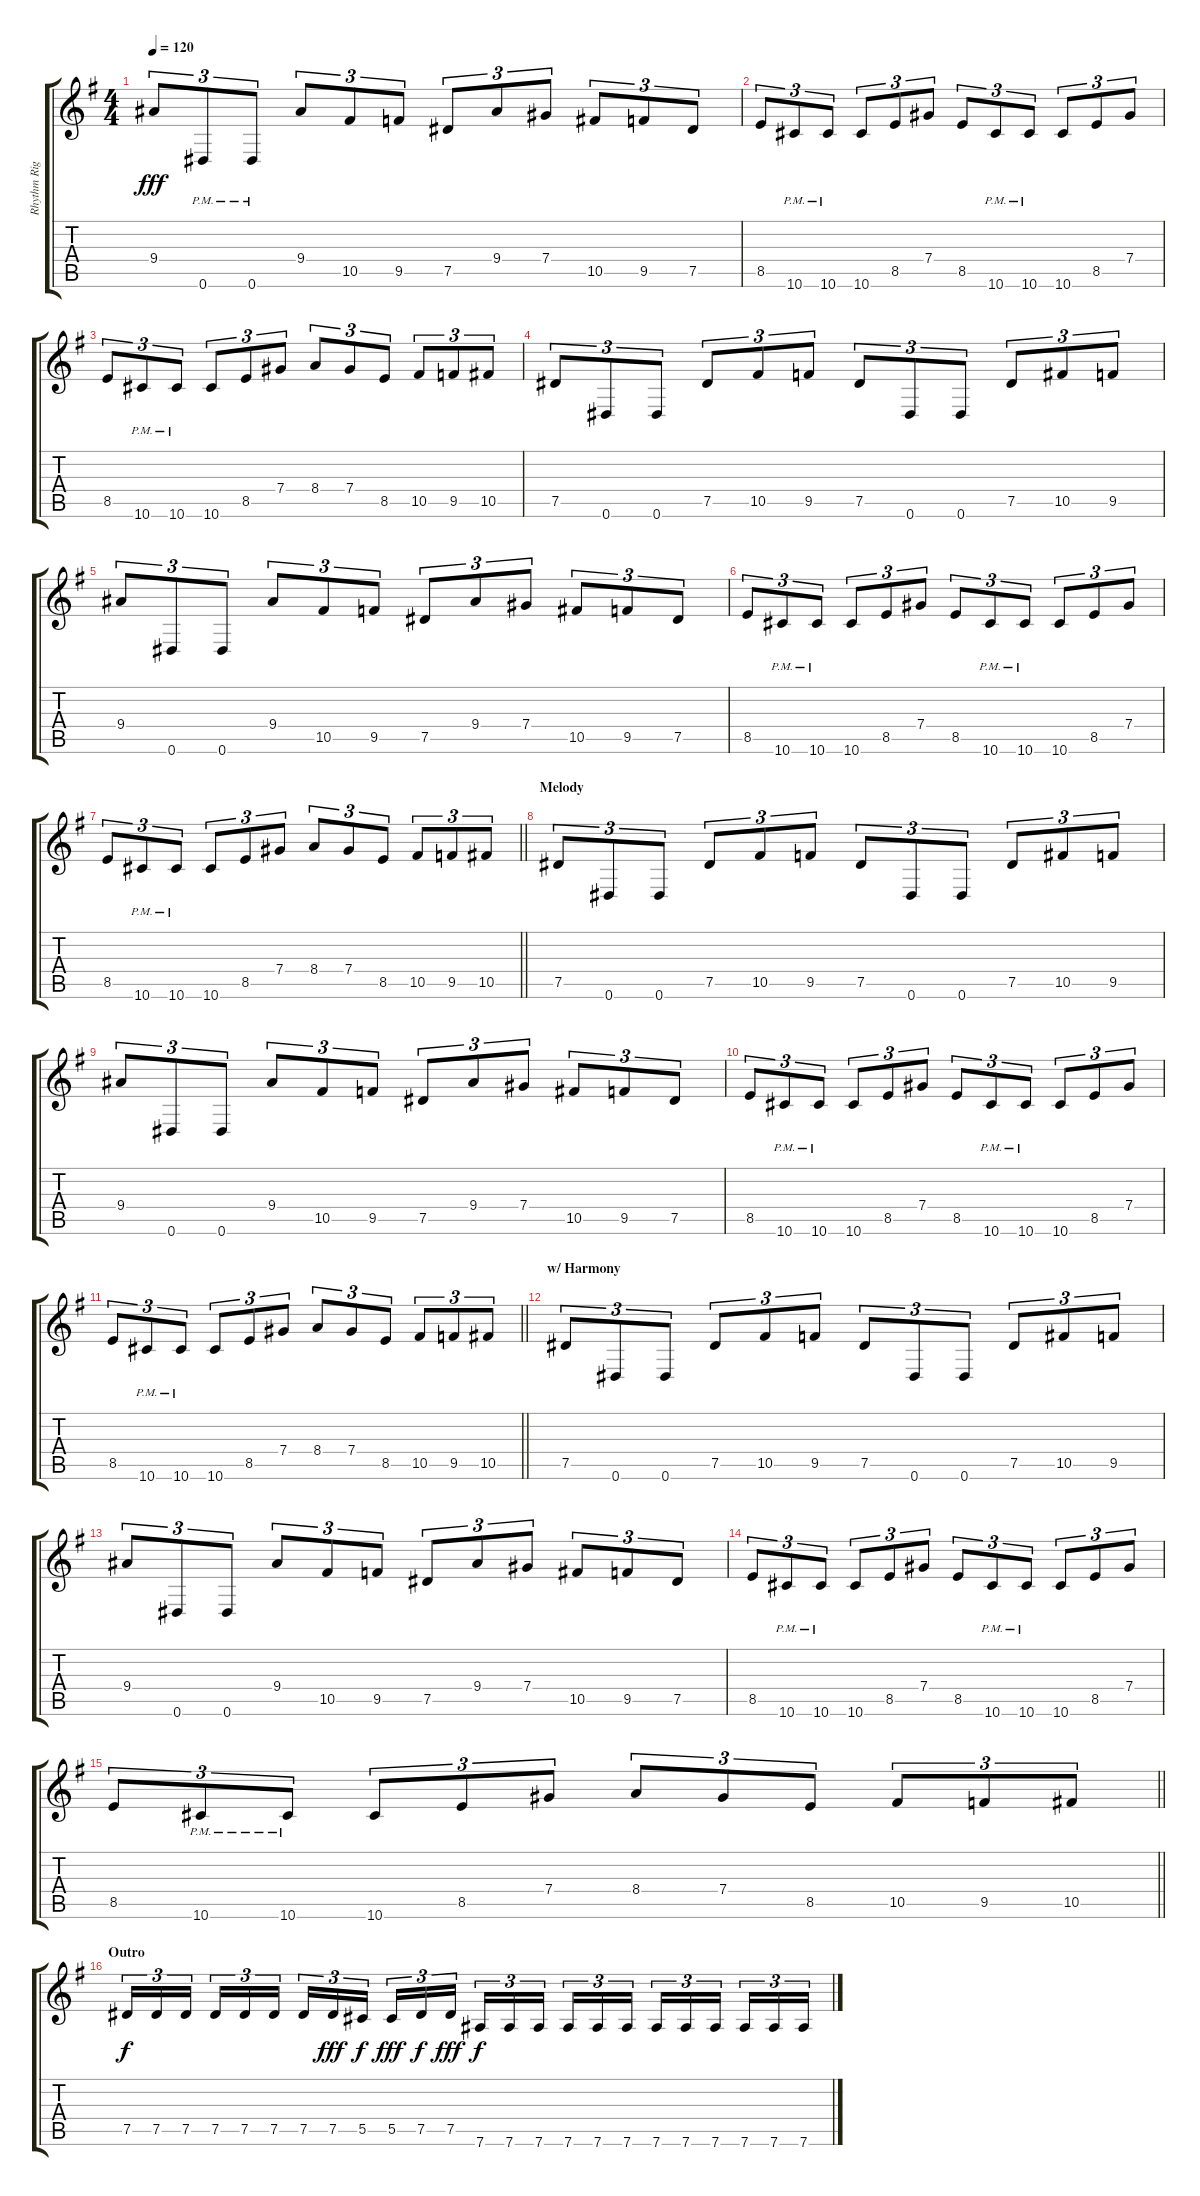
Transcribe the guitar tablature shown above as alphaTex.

\track ("Rhythm Right" "Rhythm Rig") {instrument distortionguitar}
\staff {score tabs}
\tuning (Eb4 Bb3 Gb3 Db3 Ab2 Eb2) {hide}
\ts (4 4)
\tempo 120
\clef g2
\ks g
9.4.8{tu (3 2) dy fff} 0.6{pm}.8{tu (3 2)} 0.6{pm}.8{tu (3 2)} 9.4.8{tu (3 2)} 10.5.8{tu (3 2)} 9.5.8{tu (3 2)} 7.5.8{tu (3 2)} 9.4.8{tu (3 2)} 7.4.8{tu (3 2)} 10.5.8{tu (3 2)} 9.5.8{tu (3 2)} 7.5.8{tu (3 2)} |
8.5.8{tu (3 2)} 10.6{pm}.8{tu (3 2)} 10.6{pm}.8{tu (3 2)} 10.6.8{tu (3 2)} 8.5.8{tu (3 2)} 7.4.8{tu (3 2)} 8.5.8{tu (3 2)} 10.6{pm}.8{tu (3 2)} 10.6{pm}.8{tu (3 2)} 10.6.8{tu (3 2)} 8.5.8{tu (3 2)} 7.4.8{tu (3 2)} |
8.5.8{tu (3 2)} 10.6{pm}.8{tu (3 2)} 10.6{pm}.8{tu (3 2)} 10.6.8{tu (3 2)} 8.5.8{tu (3 2)} 7.4.8{tu (3 2)} 8.4.8{tu (3 2)} 7.4.8{tu (3 2)} 8.5.8{tu (3 2)} 10.5.8{tu (3 2)} 9.5.8{tu (3 2)} 10.5.8{tu (3 2)} |
7.5.8{tu (3 2)} 0.6.8{tu (3 2)} 0.6.8{tu (3 2)} 7.5.8{tu (3 2)} 10.5.8{tu (3 2)} 9.5.8{tu (3 2)} 7.5.8{tu (3 2)} 0.6.8{tu (3 2)} 0.6.8{tu (3 2)} 7.5.8{tu (3 2)} 10.5.8{tu (3 2)} 9.5.8{tu (3 2)} |
9.4.8{tu (3 2)} 0.6.8{tu (3 2)} 0.6.8{tu (3 2)} 9.4.8{tu (3 2)} 10.5.8{tu (3 2)} 9.5.8{tu (3 2)} 7.5.8{tu (3 2)} 9.4.8{tu (3 2)} 7.4.8{tu (3 2)} 10.5.8{tu (3 2)} 9.5.8{tu (3 2)} 7.5.8{tu (3 2)} |
8.5.8{tu (3 2)} 10.6{pm}.8{tu (3 2)} 10.6{pm}.8{tu (3 2)} 10.6.8{tu (3 2)} 8.5.8{tu (3 2)} 7.4.8{tu (3 2)} 8.5.8{tu (3 2)} 10.6{pm}.8{tu (3 2)} 10.6{pm}.8{tu (3 2)} 10.6.8{tu (3 2)} 8.5.8{tu (3 2)} 7.4.8{tu (3 2)} |
\barLineRight lightlight
8.5.8{tu (3 2)} 10.6{pm}.8{tu (3 2)} 10.6{pm}.8{tu (3 2)} 10.6.8{tu (3 2)} 8.5.8{tu (3 2)} 7.4.8{tu (3 2)} 8.4.8{tu (3 2)} 7.4.8{tu (3 2)} 8.5.8{tu (3 2)} 10.5.8{tu (3 2)} 9.5.8{tu (3 2)} 10.5.8{tu (3 2)} |
\section ("" "Melody")
7.5.8{tu (3 2)} 0.6.8{tu (3 2)} 0.6.8{tu (3 2)} 7.5.8{tu (3 2)} 10.5.8{tu (3 2)} 9.5.8{tu (3 2)} 7.5.8{tu (3 2)} 0.6.8{tu (3 2)} 0.6.8{tu (3 2)} 7.5.8{tu (3 2)} 10.5.8{tu (3 2)} 9.5.8{tu (3 2)} |
9.4.8{tu (3 2)} 0.6.8{tu (3 2)} 0.6.8{tu (3 2)} 9.4.8{tu (3 2)} 10.5.8{tu (3 2)} 9.5.8{tu (3 2)} 7.5.8{tu (3 2)} 9.4.8{tu (3 2)} 7.4.8{tu (3 2)} 10.5.8{tu (3 2)} 9.5.8{tu (3 2)} 7.5.8{tu (3 2)} |
8.5.8{tu (3 2)} 10.6{pm}.8{tu (3 2)} 10.6{pm}.8{tu (3 2)} 10.6.8{tu (3 2)} 8.5.8{tu (3 2)} 7.4.8{tu (3 2)} 8.5.8{tu (3 2)} 10.6{pm}.8{tu (3 2)} 10.6{pm}.8{tu (3 2)} 10.6.8{tu (3 2)} 8.5.8{tu (3 2)} 7.4.8{tu (3 2)} |
\barLineRight lightlight
8.5.8{tu (3 2)} 10.6{pm}.8{tu (3 2)} 10.6{pm}.8{tu (3 2)} 10.6.8{tu (3 2)} 8.5.8{tu (3 2)} 7.4.8{tu (3 2)} 8.4.8{tu (3 2)} 7.4.8{tu (3 2)} 8.5.8{tu (3 2)} 10.5.8{tu (3 2)} 9.5.8{tu (3 2)} 10.5.8{tu (3 2)} |
\section ("" "w/ Harmony")
7.5.8{tu (3 2)} 0.6.8{tu (3 2)} 0.6.8{tu (3 2)} 7.5.8{tu (3 2)} 10.5.8{tu (3 2)} 9.5.8{tu (3 2)} 7.5.8{tu (3 2)} 0.6.8{tu (3 2)} 0.6.8{tu (3 2)} 7.5.8{tu (3 2)} 10.5.8{tu (3 2)} 9.5.8{tu (3 2)} |
9.4.8{tu (3 2)} 0.6.8{tu (3 2)} 0.6.8{tu (3 2)} 9.4.8{tu (3 2)} 10.5.8{tu (3 2)} 9.5.8{tu (3 2)} 7.5.8{tu (3 2)} 9.4.8{tu (3 2)} 7.4.8{tu (3 2)} 10.5.8{tu (3 2)} 9.5.8{tu (3 2)} 7.5.8{tu (3 2)} |
8.5.8{tu (3 2)} 10.6{pm}.8{tu (3 2)} 10.6{pm}.8{tu (3 2)} 10.6.8{tu (3 2)} 8.5.8{tu (3 2)} 7.4.8{tu (3 2)} 8.5.8{tu (3 2)} 10.6{pm}.8{tu (3 2)} 10.6{pm}.8{tu (3 2)} 10.6.8{tu (3 2)} 8.5.8{tu (3 2)} 7.4.8{tu (3 2)} |
\barLineRight lightlight
8.5.8{tu (3 2)} 10.6{pm}.8{tu (3 2)} 10.6{pm}.8{tu (3 2)} 10.6.8{tu (3 2)} 8.5.8{tu (3 2)} 7.4.8{tu (3 2)} 8.4.8{tu (3 2)} 7.4.8{tu (3 2)} 8.5.8{tu (3 2)} 10.5.8{tu (3 2)} 9.5.8{tu (3 2)} 10.5.8{tu (3 2)} |
\section ("" "Outro")
7.5.16{tu (3 2) dy f} 7.5.16{tu (3 2)} 7.5.16{tu (3 2) beam splitsecondary} 7.5.16{tu (3 2)} 7.5.16{tu (3 2)} 7.5.16{tu (3 2)} 7.5.16{tu (3 2)} 7.5.16{tu (3 2) dy fff} 5.5.16{tu (3 2) dy f beam splitsecondary} 5.5.16{tu (3 2) dy fff} 7.5.16{tu (3 2) dy f} 7.5.16{tu (3 2) dy fff} 7.6.16{tu (3 2) dy f} 7.6.16{tu (3 2)} 7.6.16{tu (3 2) beam splitsecondary} 7.6.16{tu (3 2)} 7.6.16{tu (3 2)} 7.6.16{tu (3 2)} 7.6.16{tu (3 2)} 7.6.16{tu (3 2)} 7.6.16{tu (3 2) beam splitsecondary} 7.6.16{tu (3 2)} 7.6.16{tu (3 2)} 7.6.16{tu (3 2)}
